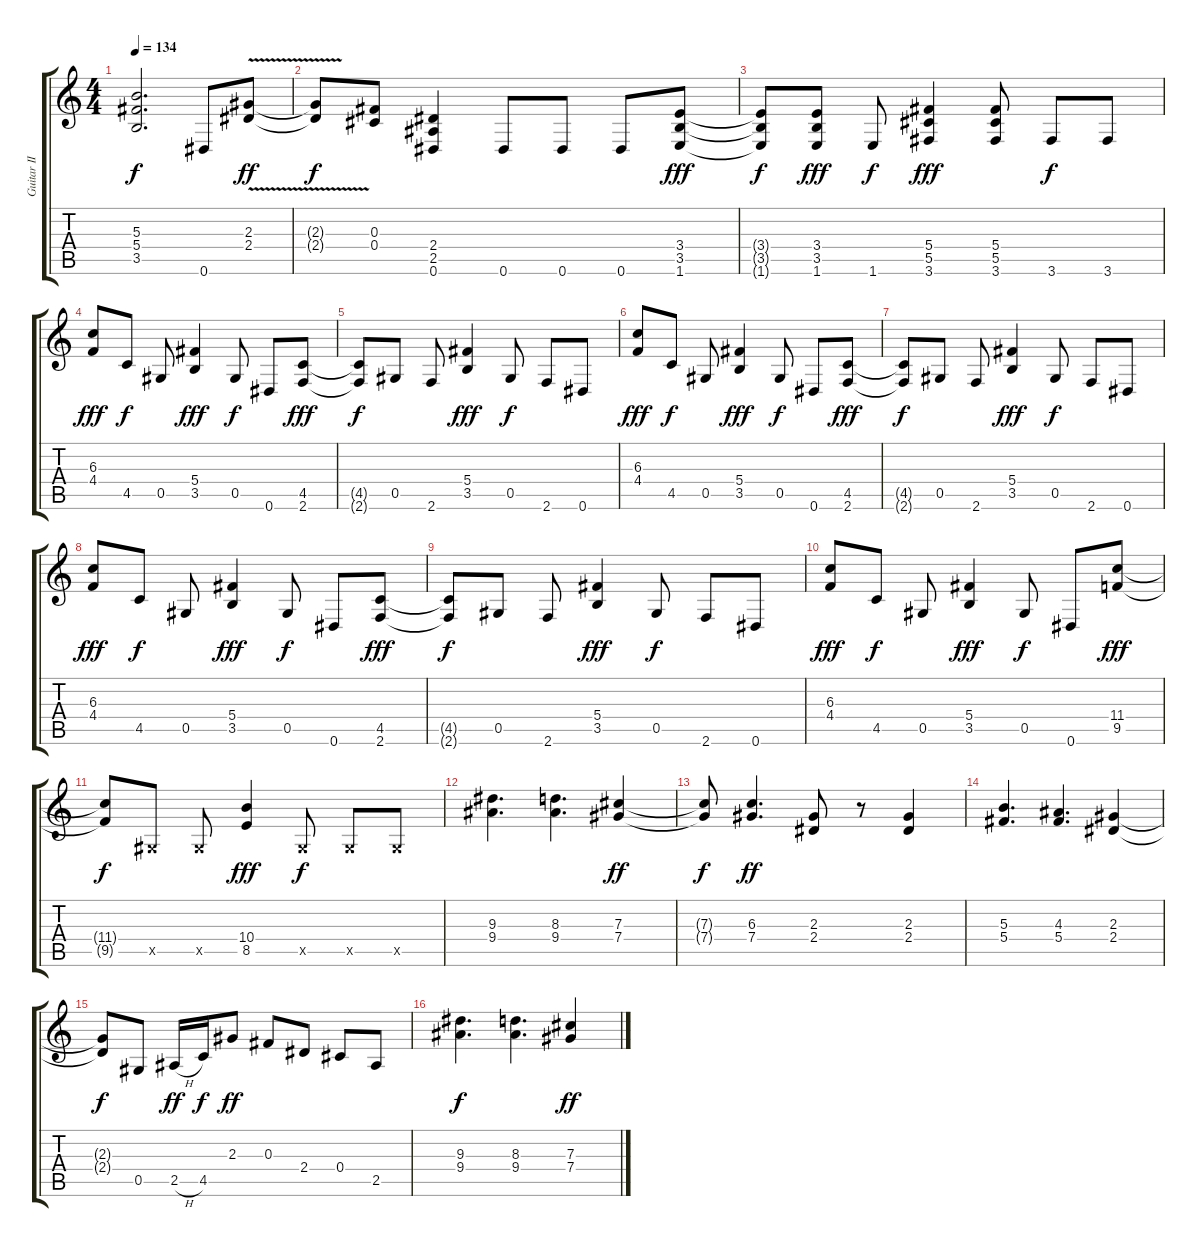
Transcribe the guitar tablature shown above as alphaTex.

\track ("Guitar II" "Guitar II") {instrument distortionguitar}
\staff {score tabs}
\tuning (Eb4 Bb3 Gb3 Db3 Ab2 Eb2) {hide}
\ts (4 4)
\tempo 134
\clef g2
\ks c
(5.3{t} 5.4{t} 3.5{t}).2{d dy f} 0.6.8 (2.3{v} 2.4{v}).8{dy ff} |
(2.3{t} 2.4{t}).8{dy f} (0.3 0.4).8 (2.4 2.5 0.6).4 0.6.8 0.6.8 0.6.8 (3.4 3.5 1.6).8{dy fff} |
(3.4{t} 3.5{t} 1.6{t}).8{dy f} (3.4 3.5 1.6).8{dy fff} 1.6.8{dy f} (5.4 5.5 3.6).4{dy fff} (5.4 5.5 3.6).8 3.6.8{dy f} 3.6.8 |
(6.3 4.4).8{dy fff} 4.5.8{dy f} 0.5.8 (5.4 3.5).4{dy fff} 0.5.8{dy f} 0.6.8 (4.5 2.6).8{dy fff} |
(4.5{t} 2.6{t}).8{dy f} 0.5.8 2.6.8 (5.4 3.5).4{dy fff} 0.5.8{dy f} 2.6.8 0.6.8 |
(6.3 4.4).8{dy fff} 4.5.8{dy f} 0.5.8 (5.4 3.5).4{dy fff} 0.5.8{dy f} 0.6.8 (4.5 2.6).8{dy fff} |
(4.5{t} 2.6{t}).8{dy f} 0.5.8 2.6.8 (5.4 3.5).4{dy fff} 0.5.8{dy f} 2.6.8 0.6.8 |
(6.3 4.4).8{dy fff} 4.5.8{dy f} 0.5.8 (5.4 3.5).4{dy fff} 0.5.8{dy f} 0.6.8 (4.5 2.6).8{dy fff} |
(4.5{t} 2.6{t}).8{dy f} 0.5.8 2.6.8 (5.4 3.5).4{dy fff} 0.5.8{dy f} 2.6.8 0.6.8 |
(6.3 4.4).8{dy fff} 4.5.8{dy f} 0.5.8 (5.4 3.5).4{dy fff} 0.5.8{dy f} 0.6.8 (11.4 9.5).8{dy fff} |
(11.4{t} 9.5{t}).8{dy f} 0.5{x}.8 0.5{x}.8 (10.4 8.5).4{dy fff} 0.5{x}.8{dy f} 0.5{x}.8 0.5{x}.8 |
(9.3 9.4).4{d} (8.3 9.4).4{d} (7.3 7.4).4{dy ff} |
(7.3{t} 7.4{t}).8{dy f} (6.3 7.4).4{d dy ff} (2.3 2.4).8 r.8 (2.3 2.4).4 |
(5.3 5.4).4{d} (4.3 5.4).4{d} (2.3 2.4).4 |
(2.3{t} 2.4{t}).8{dy f} 0.5.8 2.5{h}.16{dy ff} 4.5.16{dy f} 2.3.8{dy ff} 0.3.8 2.4.8 0.4.8 2.5.8 |
(9.3 9.4).4{d dy f} (8.3 9.4).4{d} (7.3 7.4).4{dy ff}
